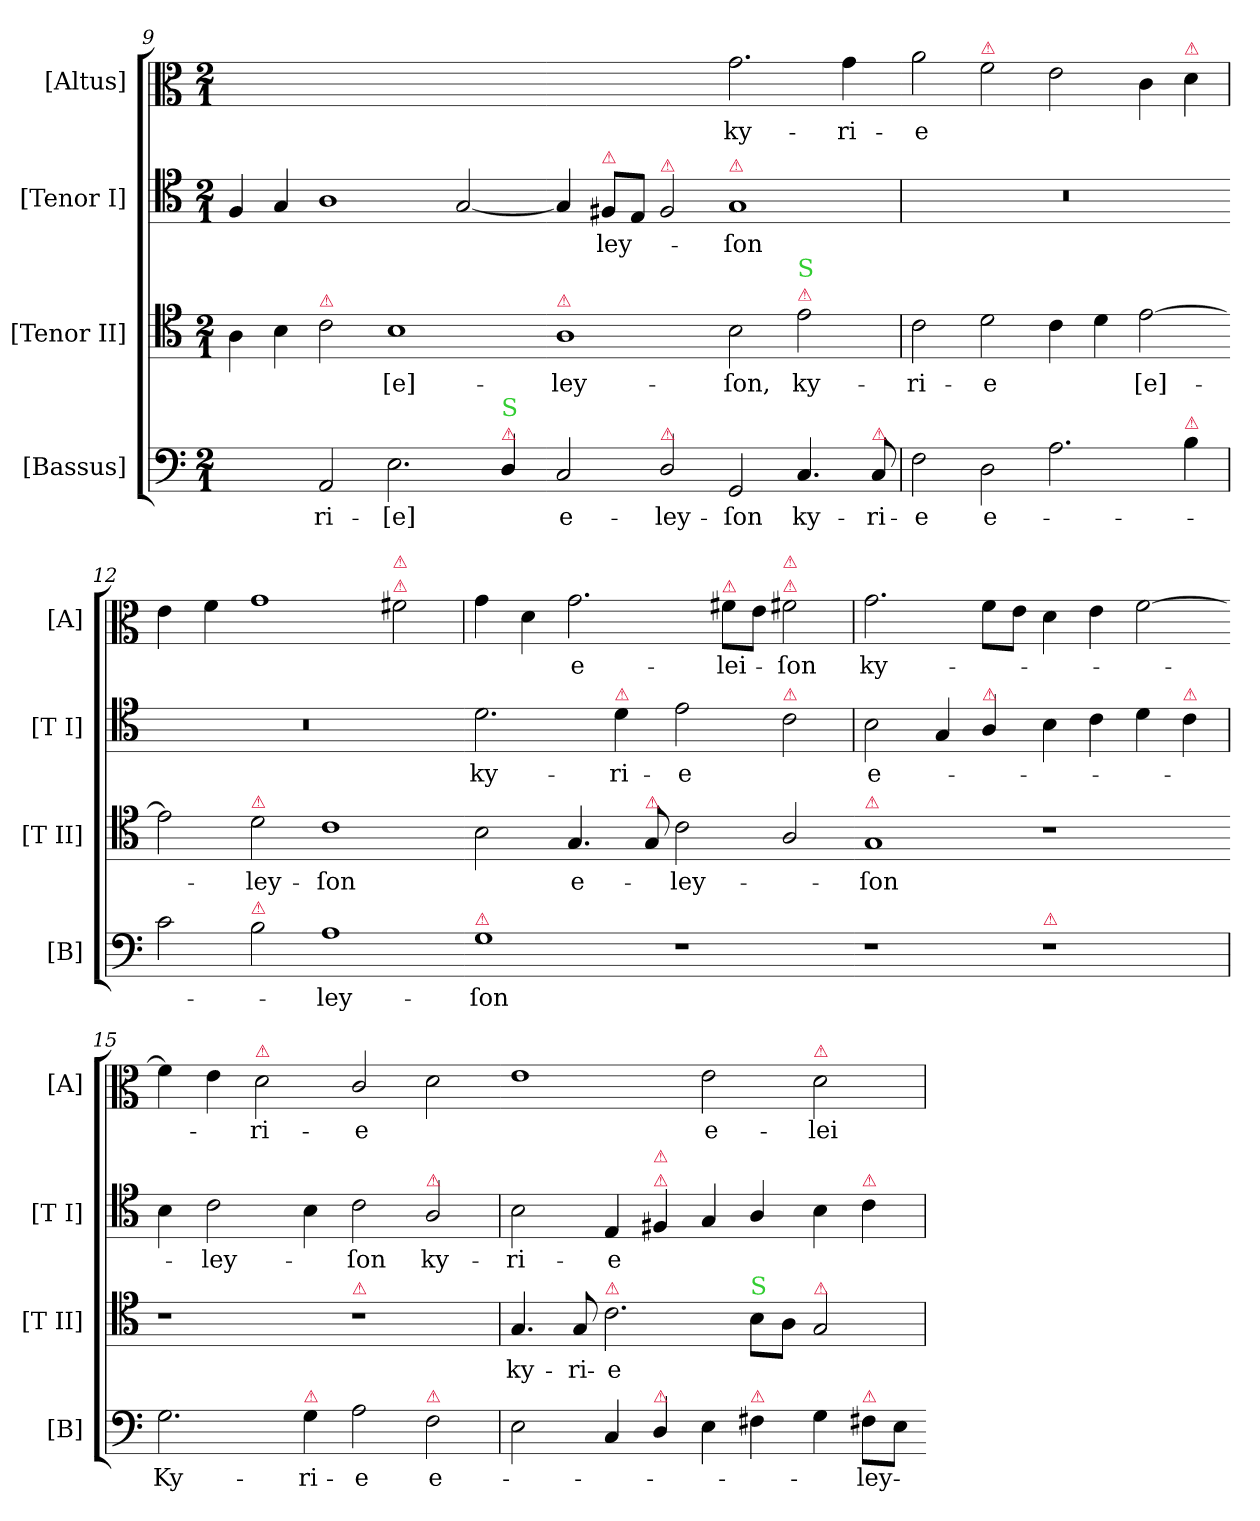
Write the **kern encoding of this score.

**kern	**text	**kern	**text	**kern	**text	**kern	**text
*part4	*part4	*part3	*part3	*part2	*part2	*part1	*part1
*staff4	*staff4	*staff3	*staff3	*staff2	*staff2	*staff1	*staff1
*I"[Bassus]	*	*I"[Tenor II]	*	*I"[Tenor I]	*	*I"[Altus]	*
*I'[B]	*	*I'[T II]	*	*I'[T I]	*	*I'[A]	*
*clefF4	*	*clefC4	*	*clefC4	*	*clefC3	*
*k[]	*	*k[]	*	*k[]	*	*k[]	*
*M2/1	*	*M2/1	*	*M2/1	*	*M2/1	*
=9	=9	=9	=9	=9	=9	=9	=9
2ryy	.	4A\	.	4F/	.	0ryy	.
.	.	4B\	.	4G/	.	.	.
!	!	!LO:TX:a:color=crimson:t=⚠	!	!	!	!	!
2AA/	-ri-	2c\	.	1A	.	.	.
2.E\	-[e]	1B	[e]-	.	.	.	.
.	.	.	.	[2G/	.	.	.
!LO:TX:a:color=crimson:t=⚠	!	!	!	!	!	!	!
!LO:TX:a:color=limegreen:t=S	!	!	!	!	!	!	!
4D/	.	.	.	.	.	.	.
=10-	=10-	=10-	=10-	=10-	=10-	=10-	=10-
!	!	!LO:TX:a:color=crimson:t=⚠	!	!	!	!	!
2C/	e-	1A	-ley-	4G/]	.	1ryy	.
!	!	!	!	!LO:TX:a:color=crimson:t=⚠	!	!	!
.	.	.	.	8F#X/L	-ley-	.	.
.	.	.	.	8E/J	.	.	.
!	!	!	!	!LO:TX:a:color=crimson:t=⚠	!	!	!
!LO:TX:a:color=crimson:t=⚠	!	!	!	!	!	!	!
2D/	-ley-	.	.	2F#/	.	.	.
!	!	!	!	!LO:TX:a:color=crimson:t=⚠	!	!	!
!	!	!	!	!	!	!	!LO:LY:i
2GG/	-ſon	2B\	-ſon,	1G	-ſon	2.g\	ky-
!	!	!LO:TX:a:color=crimson:t=⚠	!	!	!	!	!
!	!	!LO:TX:a:color=limegreen:t=S	!	!	!	!	!
4.C/	ky-	2e\	ky-	.	.	.	.
!	!	!	!	!	!	!	!LO:LY:i
.	.	.	.	.	.	4g\	-ri-
!LO:TX:a:color=crimson:t=⚠	!	!	!	!	!	!	!
8C/	-ri-	.	.	.	.	.	.
=11	=11-	=11	=11-	=11	=11-	=11-	=11-
!	!	!	!	!	!	!	!LO:LY:i
2F\	-e	2c\	-ri-	0r	.	2a\	-e
!	!	!	!	!	!	!LO:TX:a:color=crimson:t=⚠	!
2D\	e-	2d\	-e	.	.	2f\	.
2.A\	.	4c\	.	.	.	2e\	.
.	.	4d\	.	.	.	.	.
.	.	[2e\	[e]-	.	.	4c\	.
!	!	!	!	!	!	!LO:TX:a:color=crimson:t=⚠	!
!LO:TX:a:color=crimson:t=⚠	!	!	!	!	!	!	!
4B\	.	.	.	.	.	4d\	.
=12	=12	=12-	=12	=12-	=12	=12	=12
2c\	.	2e\]	.	0r	.	4e\	.
.	.	.	.	.	.	4f\	.
!	!	!LO:TX:a:color=crimson:t=⚠	!	!	!	!	!
!LO:TX:a:color=crimson:t=⚠	!	!	!	!	!	!	!
2B\	.	2d\	-ley-	.	.	1g	.
1A	-ley-	1c	-ſon	.	.	.	.
!	!	!	!	!	!	!LO:TX:a:color=crimson:t=⚠	!
!	!	!	!	!	!	!LO:TX:a:color=crimson:t=⚠	!
.	.	.	.	.	.	2f#X\	.
=13-	=13	=13-	=13	=13-	=13	=13	=13
!LO:TX:a:color=crimson:t=⚠	!	!	!	!	!	!	!
1G	-ſon	2B\	.	2.d\	ky-	4g\	.
.	.	.	.	.	.	4d\	.
!	!	!	!	!	!	!	!LO:LY:i
.	.	4.G/	e-	.	.	2.g\	e-
!	!	!	!	!LO:TX:a:color=crimson:t=⚠	!	!	!
.	.	.	.	4d\	-ri-	.	.
!	!	!LO:TX:a:color=crimson:t=⚠	!	!	!	!	!
.	.	8G/	.	.	.	.	.
1r	.	2c\	-ley-	2e\	-e	.	.
!	!	!	!	!	!	!LO:TX:a:color=crimson:t=⚠	!
!	!	!	!	!	!	!	!LO:LY:i
.	.	.	.	.	.	8f#X\L	-lei-
.	.	.	.	.	.	8e\J	.
!	!	!	!	!	!	!LO:TX:a:color=crimson:t=⚠	!
!	!	!	!	!	!	!LO:TX:a:color=crimson:t=⚠	!
!	!	!	!	!LO:TX:a:color=crimson:t=⚠	!	!	!
!	!	!	!	!	!	!	!LO:LY:i
.	.	2A/	.	2c\	.	2f#X\	-ſon
=14-	=14	=14-	=14	=14	=14	=14	=14
!	!	!LO:TX:a:color=crimson:t=⚠	!	!	!	!	!
1r	.	1G	-ſon	2B\	e-	2.g\	ky-
.	.	.	.	4G/	.	.	.
!	!	!	!	!LO:TX:a:color=crimson:t=⚠	!	!	!
.	.	.	.	4A/	.	8f\L	.
.	.	.	.	.	.	8e\J	.
!LO:TX:a:color=crimson:t=⚠	!	!	!	!	!	!	!
1r	.	1r	.	4B\	.	4d\	.
.	.	.	.	4c\	.	4e\	.
.	.	.	.	4d\	.	[2f\	.
!	!	!	!	!LO:TX:a:color=crimson:t=⚠	!	!	!
.	.	.	.	4c\	.	.	.
=15	=15-	=15-	=15-	=15	=15-	=15-	=15-
2.G\	Ky-	1r	.	4B\	.	4f\]	.
.	.	.	.	2c\	-ley-	4e\	.
!	!	!	!	!	!	!LO:TX:a:color=crimson:t=⚠	!
.	.	.	.	.	.	2d\	-ri-
!LO:TX:a:color=crimson:t=⚠	!	!	!	!	!	!	!
4G\	-ri-	.	.	4B\	.	.	.
!	!	!LO:TX:a:color=crimson:t=⚠	!	!	!	!	!
2A\	-e	1r	.	2c\	-ſon	2c/	-e
!	!	!	!	!LO:TX:a:color=crimson:t=⚠	!	!	!
!LO:TX:a:color=crimson:t=⚠	!	!	!	!	!	!	!
!	!	!	!	!	!LO:LY:i	!	!
2F\	e-	.	.	2A/	ky-	2d\	.
=16	=16-	=16	=16-	=16	=16-	=16-	=16-
!	!	!	!	!	!LO:LY:i	!	!
2E\	.	4.G/	ky-	2B\	-ri-	1e	.
.	.	8G/	-ri-	.	.	.	.
!	!	!LO:TX:a:color=crimson:t=⚠	!	!	!	!	!
!	!	!	!	!	!LO:LY:i	!	!
4C/	.	2.c\	-e	4E/	-e	.	.
!	!	!	!	!LO:TX:a:color=crimson:t=⚠	!	!	!
!	!	!	!	!LO:TX:a:color=crimson:t=⚠	!	!	!
!LO:TX:a:color=crimson:t=⚠	!	!	!	!	!	!	!
4D/	.	.	.	4F#X/	.	.	.
4E\	.	.	.	4G/	.	2e\	e-
!	!	!LO:TX:a:color=limegreen:t=S	!	!	!	!	!
!LO:TX:a:color=crimson:t=⚠	!	!	!	!	!	!	!
4F#X\	.	8B\L	.	4A/	.	.	.
.	.	8A\J	.	.	.	.	.
!	!	!	!	!	!	!LO:TX:a:color=crimson:t=⚠	!
!	!	!LO:TX:a:color=crimson:t=⚠	!	!	!	!	!
4G\	.	2G/	.	4B\	.	2d\	-lei-
!	!	!	!	!LO:TX:a:color=crimson:t=⚠	!	!	!
!LO:TX:a:color=crimson:t=⚠	!	!	!	!	!	!	!
8F#X\L	-ley-	.	.	4c\	.	.	.
8E\J	.	.	.	.	.	.	.
=-	=	=	=	=	=	=	=
*-	*-	*-	*-	*-	*-	*-	*-
